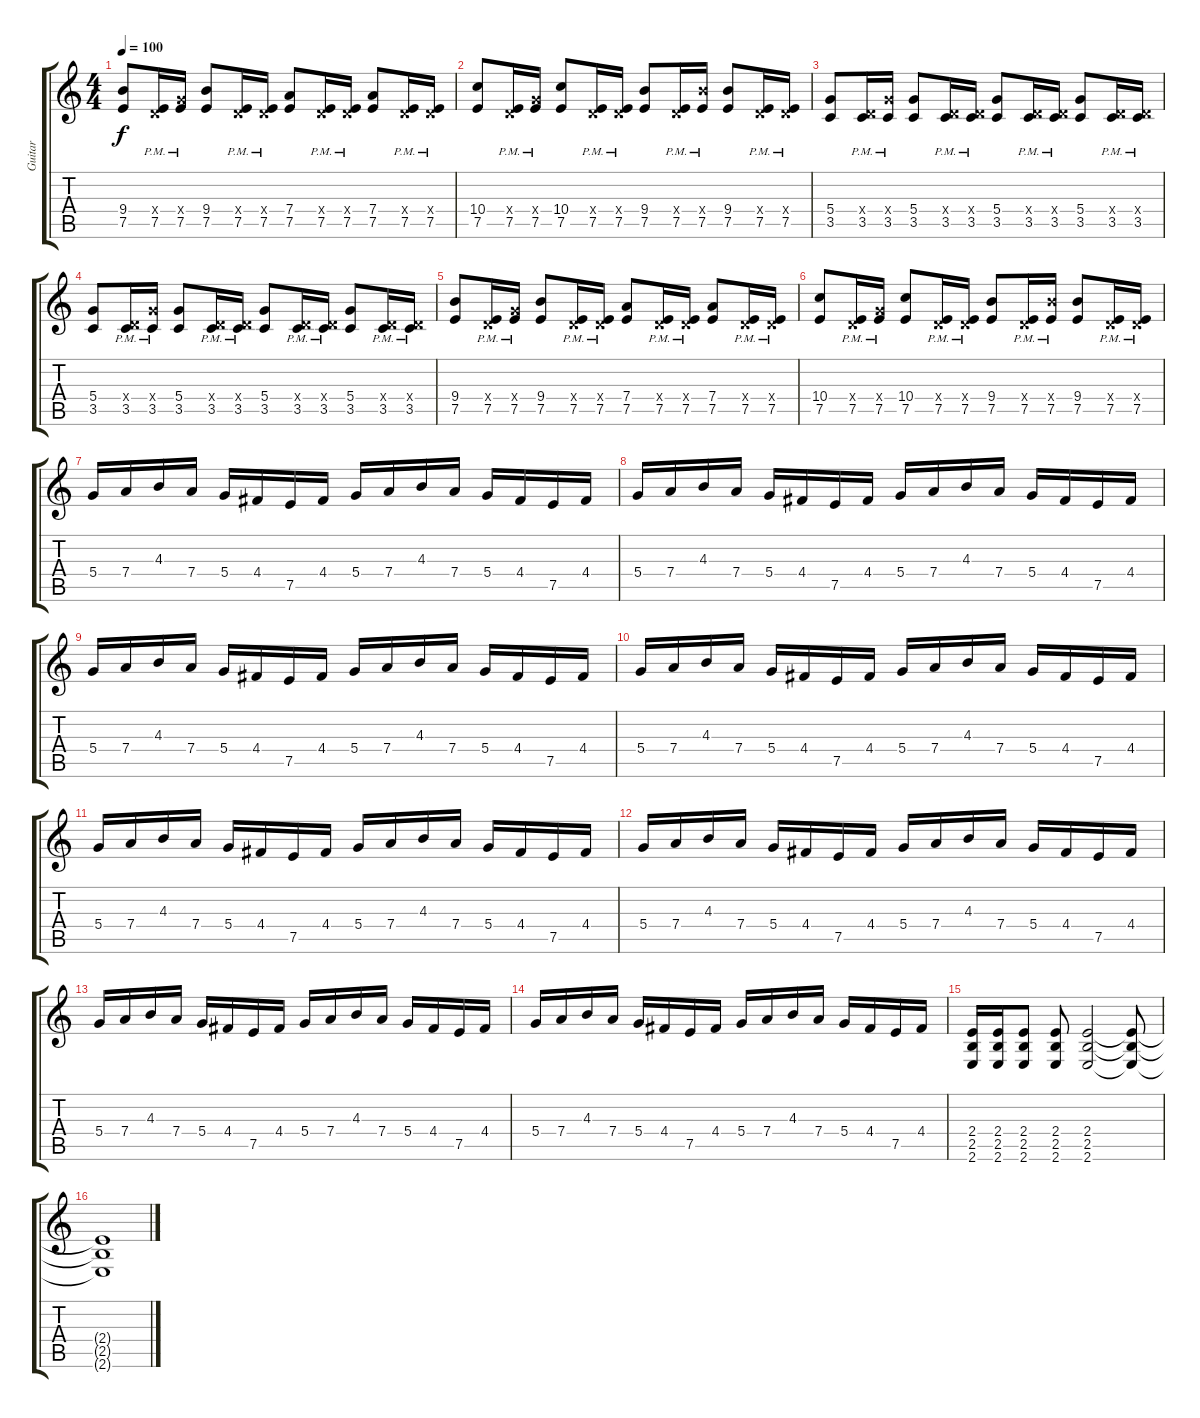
\track ("Guitar" "Guitar") {instrument distortionguitar}
\staff {score tabs}
\tuning (E4 B3 G3 D3 A2 D2) {hide}
\ts (4 4)
\tempo 100
\clef g2
\ks c
(9.4 7.5).8{dy f} (0.4{x} 7.5{pm}).16 (5.4{x} 7.5{pm}).16 (9.4 7.5).8 (0.4{x} 7.5{pm}).16 (0.4{x} 7.5{pm}).16 (7.4 7.5).8 (0.4{x} 7.5{pm}).16 (0.4{x} 7.5{pm}).16 (7.4 7.5).8 (0.4{x} 7.5{pm}).16 (0.4{x} 7.5{pm}).16 |
(10.4 7.5).8 (0.4{x} 7.5{pm}).16 (5.4{x} 7.5{pm}).16 (10.4 7.5).8 (0.4{x} 7.5{pm}).16 (0.4{x} 7.5{pm}).16 (9.4 7.5).8 (0.4{x} 7.5{pm}).16 (9.4{x} 7.5{pm}).16 (9.4 7.5).8 (0.4{x} 7.5{pm}).16 (0.4{x} 7.5{pm}).16 |
(5.4 3.5).8 (0.4{x} 3.5{pm}).16 (5.4{x} 3.5{pm}).16 (5.4 3.5).8 (0.4{x} 3.5{pm}).16 (0.4{x} 3.5{pm}).16 (5.4 3.5).8 (0.4{x} 3.5{pm}).16 (0.4{x} 3.5{pm}).16 (5.4 3.5).8 (0.4{x} 3.5{pm}).16 (0.4{x} 3.5{pm}).16 |
(5.4 3.5).8 (0.4{x} 3.5{pm}).16 (5.4{x} 3.5{pm}).16 (5.4 3.5).8 (0.4{x} 3.5{pm}).16 (0.4{x} 3.5{pm}).16 (5.4 3.5).8 (0.4{x} 3.5{pm}).16 (0.4{x} 3.5{pm}).16 (5.4 3.5).8 (0.4{x} 3.5{pm}).16 (0.4{x} 3.5{pm}).16 |
(9.4 7.5).8 (0.4{x} 7.5{pm}).16 (5.4{x} 7.5{pm}).16 (9.4 7.5).8 (0.4{x} 7.5{pm}).16 (0.4{x} 7.5{pm}).16 (7.4 7.5).8 (0.4{x} 7.5{pm}).16 (0.4{x} 7.5{pm}).16 (7.4 7.5).8 (0.4{x} 7.5{pm}).16 (0.4{x} 7.5{pm}).16 |
(10.4 7.5).8 (0.4{x} 7.5{pm}).16 (5.4{x} 7.5{pm}).16 (10.4 7.5).8 (0.4{x} 7.5{pm}).16 (0.4{x} 7.5{pm}).16 (9.4 7.5).8 (0.4{x} 7.5{pm}).16 (9.4{x} 7.5{pm}).16 (9.4 7.5).8 (0.4{x} 7.5{pm}).16 (0.4{x} 7.5{pm}).16 |
5.4.16 7.4.16 4.3.16 7.4.16 5.4.16 4.4.16 7.5.16 4.4.16 5.4.16 7.4.16 4.3.16 7.4.16 5.4.16 4.4.16 7.5.16 4.4.16 |
5.4.16 7.4.16 4.3.16 7.4.16 5.4.16 4.4.16 7.5.16 4.4.16 5.4.16 7.4.16 4.3.16 7.4.16 5.4.16 4.4.16 7.5.16 4.4.16 |
5.4.16 7.4.16 4.3.16 7.4.16 5.4.16 4.4.16 7.5.16 4.4.16 5.4.16 7.4.16 4.3.16 7.4.16 5.4.16 4.4.16 7.5.16 4.4.16 |
5.4.16 7.4.16 4.3.16 7.4.16 5.4.16 4.4.16 7.5.16 4.4.16 5.4.16 7.4.16 4.3.16 7.4.16 5.4.16 4.4.16 7.5.16 4.4.16 |
5.4.16 7.4.16 4.3.16 7.4.16 5.4.16 4.4.16 7.5.16 4.4.16 5.4.16 7.4.16 4.3.16 7.4.16 5.4.16 4.4.16 7.5.16 4.4.16 |
5.4.16 7.4.16 4.3.16 7.4.16 5.4.16 4.4.16 7.5.16 4.4.16 5.4.16 7.4.16 4.3.16 7.4.16 5.4.16 4.4.16 7.5.16 4.4.16 |
5.4.16 7.4.16 4.3.16 7.4.16 5.4.16 4.4.16 7.5.16 4.4.16 5.4.16 7.4.16 4.3.16 7.4.16 5.4.16 4.4.16 7.5.16 4.4.16 |
5.4.16 7.4.16 4.3.16 7.4.16 5.4.16 4.4.16 7.5.16 4.4.16 5.4.16 7.4.16 4.3.16 7.4.16 5.4.16 4.4.16 7.5.16 4.4.16 |
(2.4 2.5 2.6).16 (2.4 2.5 2.6).16 (2.4 2.5 2.6).8 (2.4 2.5 2.6).8 (2.4 2.5 2.6).2 (2.4{t} 2.5{t} 2.6{t}).8 |
(2.4{t} 2.5{t} 2.6{t}).1
